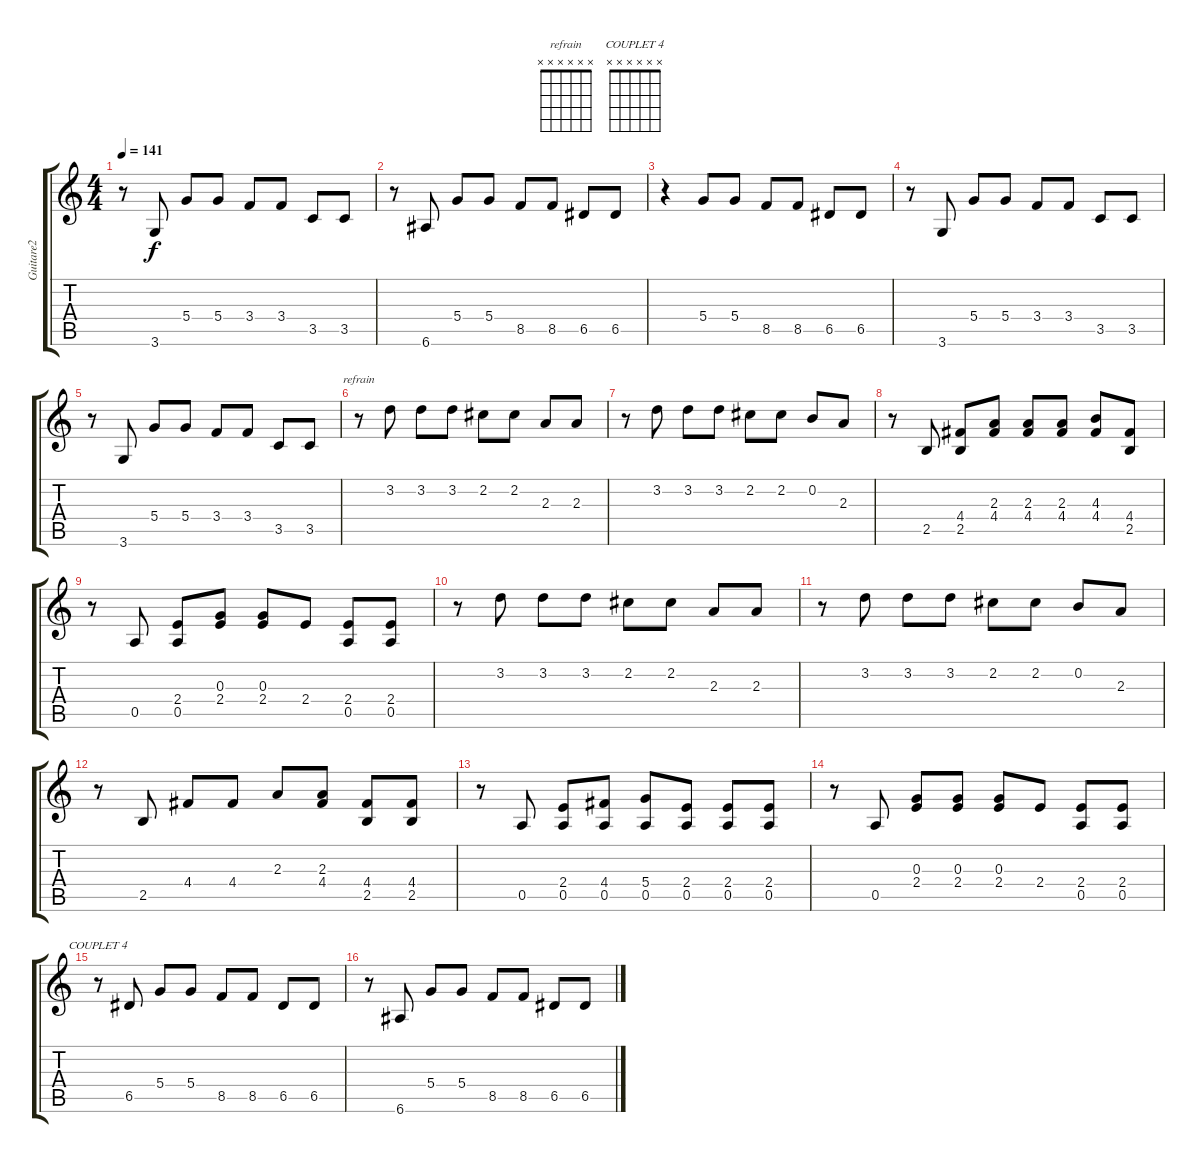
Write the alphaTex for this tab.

\track ("Guitare2" "Guitare2") {instrument overdrivenguitar}
\staff {score tabs}
\tuning (E4 B3 G3 D3 A2 E2) {hide}
\chord ("refrain" x x x x x x) {firstfret 0}
\chord ("COUPLET 4" x x x x x x) {firstfret 0}
\ts (4 4)
\tempo 141
\clef g2
\ks c
r.8{dy f} 3.6.8 5.4.8 5.4.8 3.4.8 3.4.8 3.5.8 3.5.8 |
r.8 6.6.8 5.4.8 5.4.8 8.5.8 8.5.8 6.5.8 6.5.8 |
r.4 5.4.8 5.4.8 8.5.8 8.5.8 6.5.8 6.5.8 |
r.8 3.6.8 5.4.8 5.4.8 3.4.8 3.4.8 3.5.8 3.5.8 |
r.8 3.6.8 5.4.8 5.4.8 3.4.8 3.4.8 3.5.8 3.5.8 |
r.8{ch "refrain"} 3.2.8 3.2.8 3.2.8 2.2.8 2.2.8 2.3.8 2.3.8 |
r.8 3.2.8 3.2.8 3.2.8 2.2.8 2.2.8 0.2.8 2.3.8 |
r.8 2.5.8 (4.4 2.5).8 (2.3 4.4).8 (2.3 4.4).8 (2.3 4.4).8 (4.3 4.4).8 (4.4 2.5).8 |
r.8 0.5.8 (2.4 0.5).8 (0.3 2.4).8 (0.3 2.4).8 2.4.8 (2.4 0.5).8 (2.4 0.5).8 |
r.8 3.2.8 3.2.8 3.2.8 2.2.8 2.2.8 2.3.8 2.3.8 |
r.8 3.2.8 3.2.8 3.2.8 2.2.8 2.2.8 0.2.8 2.3.8 |
r.8 2.5.8 4.4.8 4.4.8 2.3.8 (2.3 4.4).8 (4.4 2.5).8 (4.4 2.5).8 |
r.8 0.5.8 (2.4 0.5).8 (4.4 0.5).8 (5.4 0.5).8 (2.4 0.5).8 (2.4 0.5).8 (2.4 0.5).8 |
r.8 0.5.8 (0.3 2.4).8 (0.3 2.4).8 (0.3 2.4).8 2.4.8 (2.4 0.5).8 (2.4 0.5).8 |
r.8{ch "COUPLET 4"} 6.5.8 5.4.8 5.4.8 8.5.8 8.5.8 6.5.8 6.5.8 |
r.8 6.6.8 5.4.8 5.4.8 8.5.8 8.5.8 6.5.8 6.5.8
